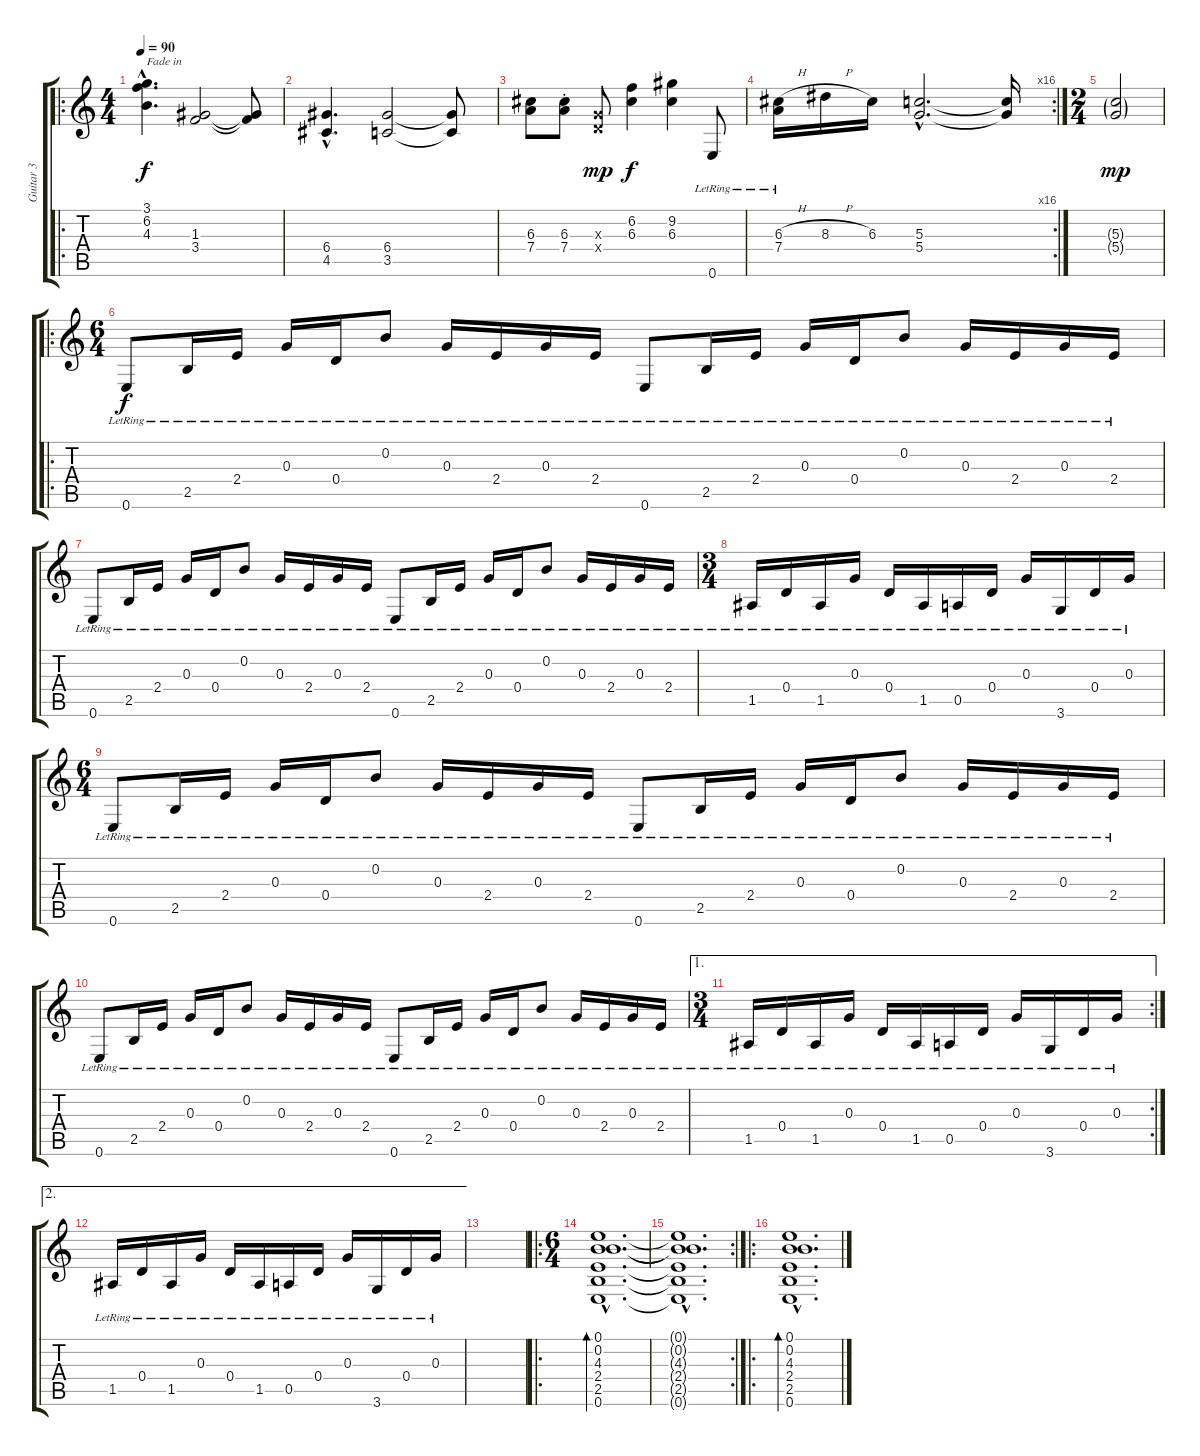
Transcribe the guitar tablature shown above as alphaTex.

\track ("Guitar 3" "Guitar 3") {instrument acousticguitarsteel}
\staff {score tabs}
\tuning (E4 B3 G3 D3 A2 E2) {hide}
\ro
\ts (4 4)
\tempo 90
\tempo 85
\tempo 90
\clef g2
\ks c
(3.1{hac} 6.2{hac} 4.3{hac}).4{d txt "Fade in" dy f volume 10 instrument electricguitarjazz} (1.3 3.4).2 (1.3{t} 3.4{t}).8 |
(6.4{hac} 4.5{hac}).4{d} (6.4 3.5).2 (6.4{t} 3.5{t}).8 |
(6.3 7.4).8 (6.3{st} 7.4{st}).8 (0.3{x} 0.4{x}).8{dy mp} (6.2 6.3).4{dy f} (9.2 6.3).4 0.6{lr}.8 |
\rc 16
(6.3{h} 7.4{lr}).16 8.3{h}.16 6.3.16 (5.3{hac} 5.4{hac}).2{d} (5.3{t} 5.4{t}).16 |
\ts (2 4)
(5.3{g} 5.4{g}).2{dy mp} |
\ro
\ts (6 4)
0.6{lr}.8{dy f instrument acousticguitarsteel} 2.5{lr}.16 2.4{lr}.16 0.3{lr}.16 0.4{lr}.16 0.2{lr}.8 0.3{lr}.16 2.4{lr}.16 0.3{lr}.16 2.4{lr}.16 0.6{lr}.8 2.5{lr}.16 2.4{lr}.16 0.3{lr}.16 0.4{lr}.16 0.2{lr}.8 0.3{lr}.16 2.4{lr}.16 0.3{lr}.16 2.4{lr}.16 |
0.6{lr}.8{instrument acousticguitarsteel} 2.5{lr}.16 2.4{lr}.16 0.3{lr}.16 0.4{lr}.16 0.2{lr}.8 0.3{lr}.16 2.4{lr}.16 0.3{lr}.16 2.4{lr}.16 0.6{lr}.8 2.5{lr}.16 2.4{lr}.16 0.3{lr}.16 0.4{lr}.16 0.2{lr}.8 0.3{lr}.16 2.4{lr}.16 0.3{lr}.16 2.4{lr}.16 |
\ts (3 4)
1.5{lr}.16 0.4{lr}.16 1.5{lr}.16 0.3{lr}.16 0.4{lr}.16 1.5{lr}.16 0.5{lr}.16 0.4{lr}.16 0.3{lr}.16 3.6{lr}.16 0.4{lr}.16 0.3{lr}.16 |
\ts (6 4)
0.6{lr}.8{instrument acousticguitarsteel} 2.5{lr}.16 2.4{lr}.16 0.3{lr}.16 0.4{lr}.16 0.2{lr}.8 0.3{lr}.16 2.4{lr}.16 0.3{lr}.16 2.4{lr}.16 0.6{lr}.8 2.5{lr}.16 2.4{lr}.16 0.3{lr}.16 0.4{lr}.16 0.2{lr}.8 0.3{lr}.16 2.4{lr}.16 0.3{lr}.16 2.4{lr}.16 |
0.6{lr}.8{instrument acousticguitarsteel} 2.5{lr}.16 2.4{lr}.16 0.3{lr}.16 0.4{lr}.16 0.2{lr}.8 0.3{lr}.16 2.4{lr}.16 0.3{lr}.16 2.4{lr}.16 0.6{lr}.8 2.5{lr}.16 2.4{lr}.16 0.3{lr}.16 0.4{lr}.16 0.2{lr}.8 0.3{lr}.16 2.4{lr}.16 0.3{lr}.16 2.4{lr}.16 |
\ae 1
\rc 2
\ts (3 4)
1.5{lr}.16 0.4{lr}.16 1.5{lr}.16 0.3{lr}.16 0.4{lr}.16 1.5{lr}.16 0.5{lr}.16 0.4{lr}.16 0.3{lr}.16 3.6{lr}.16 0.4{lr}.16 0.3{lr}.16 |
\ae 2
1.5{lr}.16 0.4{lr}.16 1.5{lr}.16 0.3{lr}.16 0.4{lr}.16 1.5{lr}.16 0.5{lr}.16{volume 8} 0.4{lr}.16 0.3{lr}.16 3.6{lr}.16 0.4{lr}.16 0.3{lr}.16 |
|
\ro
\ts (6 4)
(0.1{hac} 0.2{hac} 4.3{hac} 2.4{hac} 2.5{hac} 0.6{hac}).1{d bd 120 volume 13} |
\rc 2
(0.1{hac t} 0.2{hac t} 4.3{hac t} 2.4{hac t} 2.5{hac t} 0.6{hac t}).1{d} |
\ro
(0.1{hac} 0.2{hac} 4.3{hac} 2.4{hac} 2.5{hac} 0.6{hac}).1{d bd 120 volume 13}
